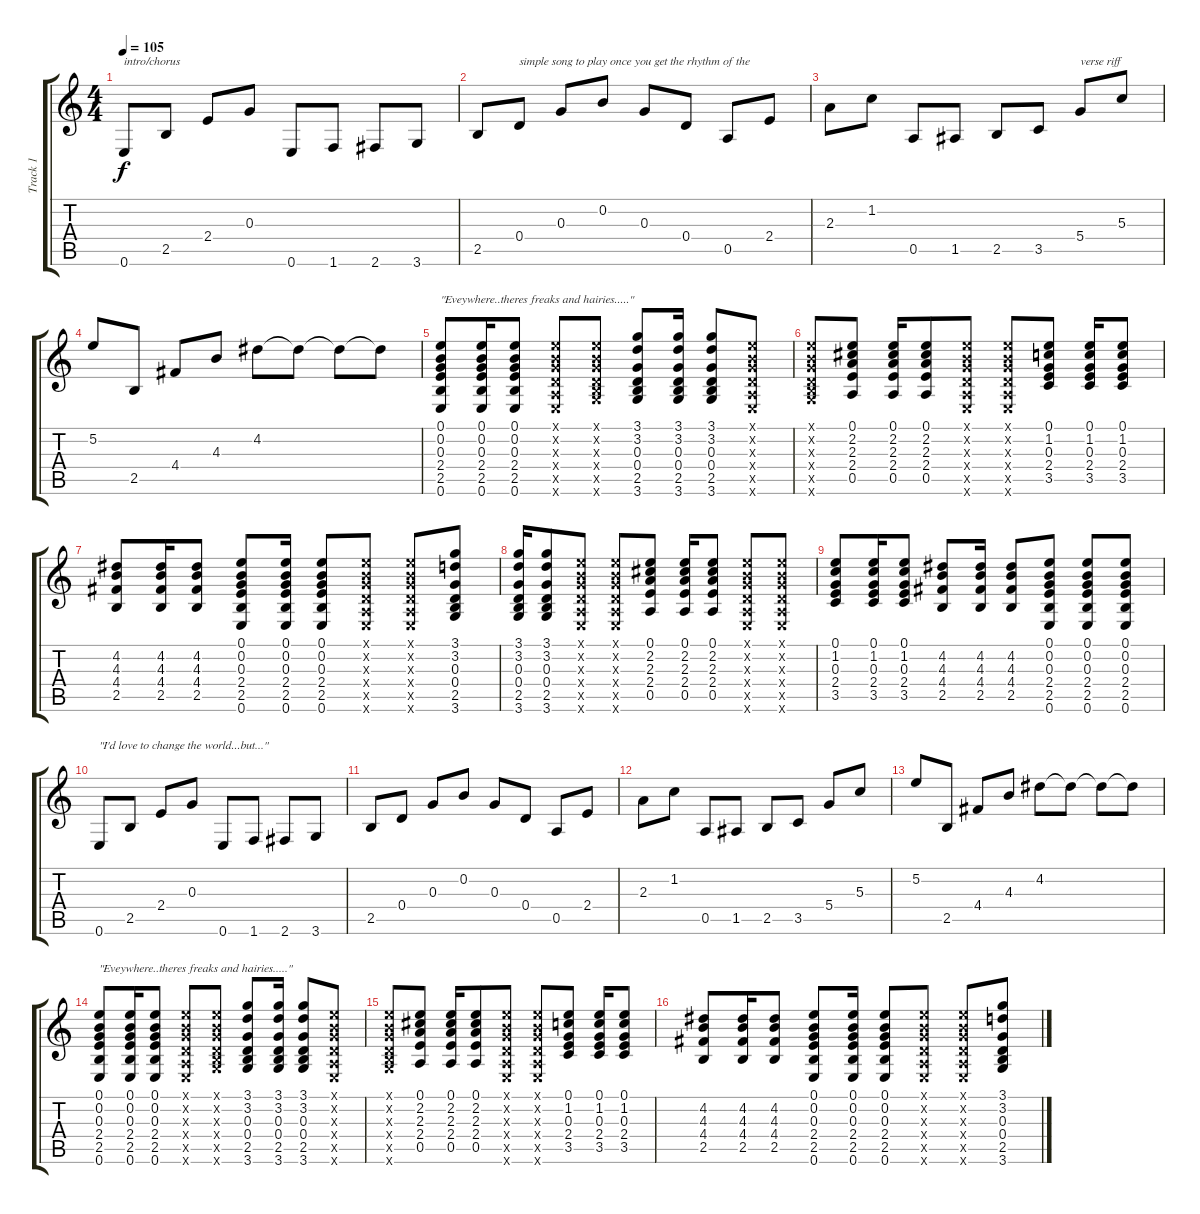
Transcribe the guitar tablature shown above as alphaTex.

\track ("Track 1" "Track 1") {instrument acousticguitarsteel}
\staff {score tabs}
\tuning (E4 B3 G3 D3 A2 E2) {hide}
\ts (4 4)
\tempo 105
\clef g2
\ks c
0.6.8{txt "intro/chorus" dy f instrument acousticguitarsteel} 2.5.8 2.4.8 0.3.8 0.6.8 1.6.8 2.6.8 3.6.8 |
2.5.8 0.4.8{txt "simple song to play once you get the rhythm of the"} 0.3.8 0.2.8 0.3.8 0.4.8 0.5.8 2.4.8 |
2.3.8 1.2.8 0.5.8 1.5.8 2.5.8 3.5.8 5.4.8{txt "verse riff"} 5.3.8 |
5.2.8 2.5.8 4.4.8 4.3.8 4.2.8 4.2{t}.8 4.2{t}.8 4.2{t}.8 |
(0.1 0.2 0.3 2.4 2.5 0.6).8{txt "\"Eveywhere..theres freaks and hairies.....\""} (0.1 0.2 0.3 2.4 2.5 0.6).16 (0.1 0.2 0.3 2.4 2.5 0.6).8 (0.1{x} 0.2{x} 0.3{x} 0.4{x} 0.5{x} 0.6{x}).8 (0.1{x} 0.2{x} 0.3{x} 0.4{x} 2.5{x} 3.6{x}).8 (3.1 3.2 0.3 0.4 2.5 3.6).8 (3.1 3.2 0.3 0.4 2.5 3.6).16 (3.1 3.2 0.3 0.4 2.5 3.6).8 (0.1{x} 0.2{x} 0.3{x} 0.4{x} 0.5{x} 0.6{x}).8 |
(0.1{x} 0.2{x} 0.3{x} 0.4{x} 2.5{x} 3.6{x}).8 (0.1 2.2 2.3 2.4 0.5).8 (0.1 2.2 2.3 2.4 0.5).16 (0.1 2.2 2.3 2.4 0.5).8 (0.1{x} 0.2{x} 0.3{x} 0.4{x} 0.5{x} 0.6{x}).8 (0.1{x} 0.2{x} 0.3{x} 0.4{x} 0.5{x} 0.6{x}).8 (0.1 1.2 0.3 2.4 3.5).8 (0.1 1.2 0.3 2.4 3.5).16 (0.1 1.2 0.3 2.4 3.5).8 |
(4.2 4.3 4.4 2.5).8 (4.2 4.3 4.4 2.5).16 (4.2 4.3 4.4 2.5).8 (0.1 0.2 0.3 2.4 2.5 0.6).8 (0.1 0.2 0.3 2.4 2.5 0.6).16 (0.1 0.2 0.3 2.4 2.5 0.6).8 (0.1{x} 0.2{x} 0.3{x} 0.4{x} 0.5{x} 0.6{x}).8 (0.1{x} 0.2{x} 0.3{x} 0.4{x} 0.5{x} 0.6{x}).8 (3.1 3.2 0.3 0.4 2.5 3.6).8 |
(3.1 3.2 0.3 0.4 2.5 3.6).16 (3.1 3.2 0.3 0.4 2.5 3.6).8 (0.1{x} 0.2{x} 0.3{x} 0.4{x} 0.5{x} 0.6{x}).8 (0.1{x} 0.2{x} 0.3{x} 0.4{x} 0.5{x} 0.6{x}).8 (0.1 2.2 2.3 2.4 0.5).8 (0.1 2.2 2.3 2.4 0.5).16 (0.1 2.2 2.3 2.4 0.5).8 (0.1{x} 0.2{x} 0.3{x} 0.4{x} 0.5{x} 0.6{x}).8 (0.1{x} 0.2{x} 0.3{x} 0.4{x} 0.5{x} 0.6{x}).8 |
(0.1 1.2 0.3 2.4 3.5).8 (0.1 1.2 0.3 2.4 3.5).16 (0.1 1.2 0.3 2.4 3.5).8 (4.2 4.3 4.4 2.5).8 (4.2 4.3 4.4 2.5).16 (4.2 4.3 4.4 2.5).8 (0.1 0.2 0.3 2.4 2.5 0.6).8 (0.1 0.2 0.3 2.4 2.5 0.6).8 (0.1 0.2 0.3 2.4 2.5 0.6).8 |
0.6.8{txt "\"I'd love to change the world...but...\""} 2.5.8 2.4.8 0.3.8 0.6.8 1.6.8 2.6.8 3.6.8 |
2.5.8 0.4.8 0.3.8 0.2.8 0.3.8 0.4.8 0.5.8 2.4.8 |
2.3.8 1.2.8 0.5.8 1.5.8 2.5.8 3.5.8 5.4.8 5.3.8 |
5.2.8 2.5.8 4.4.8 4.3.8 4.2.8 4.2{t}.8 4.2{t}.8 4.2{t}.8 |
(0.1 0.2 0.3 2.4 2.5 0.6).8{txt "\"Eveywhere..theres freaks and hairies.....\""} (0.1 0.2 0.3 2.4 2.5 0.6).16 (0.1 0.2 0.3 2.4 2.5 0.6).8 (0.1{x} 0.2{x} 0.3{x} 0.4{x} 0.5{x} 0.6{x}).8 (0.1{x} 0.2{x} 0.3{x} 0.4{x} 2.5{x} 3.6{x}).8 (3.1 3.2 0.3 0.4 2.5 3.6).8 (3.1 3.2 0.3 0.4 2.5 3.6).16 (3.1 3.2 0.3 0.4 2.5 3.6).8 (0.1{x} 0.2{x} 0.3{x} 0.4{x} 0.5{x} 0.6{x}).8 |
(0.1{x} 0.2{x} 0.3{x} 0.4{x} 2.5{x} 3.6{x}).8 (0.1 2.2 2.3 2.4 0.5).8 (0.1 2.2 2.3 2.4 0.5).16 (0.1 2.2 2.3 2.4 0.5).8 (0.1{x} 0.2{x} 0.3{x} 0.4{x} 0.5{x} 0.6{x}).8 (0.1{x} 0.2{x} 0.3{x} 0.4{x} 0.5{x} 0.6{x}).8 (0.1 1.2 0.3 2.4 3.5).8 (0.1 1.2 0.3 2.4 3.5).16 (0.1 1.2 0.3 2.4 3.5).8 |
(4.2 4.3 4.4 2.5).8 (4.2 4.3 4.4 2.5).16 (4.2 4.3 4.4 2.5).8 (0.1 0.2 0.3 2.4 2.5 0.6).8 (0.1 0.2 0.3 2.4 2.5 0.6).16 (0.1 0.2 0.3 2.4 2.5 0.6).8 (0.1{x} 0.2{x} 0.3{x} 0.4{x} 0.5{x} 0.6{x}).8 (0.1{x} 0.2{x} 0.3{x} 0.4{x} 0.5{x} 0.6{x}).8 (3.1 3.2 0.3 0.4 2.5 3.6).8
